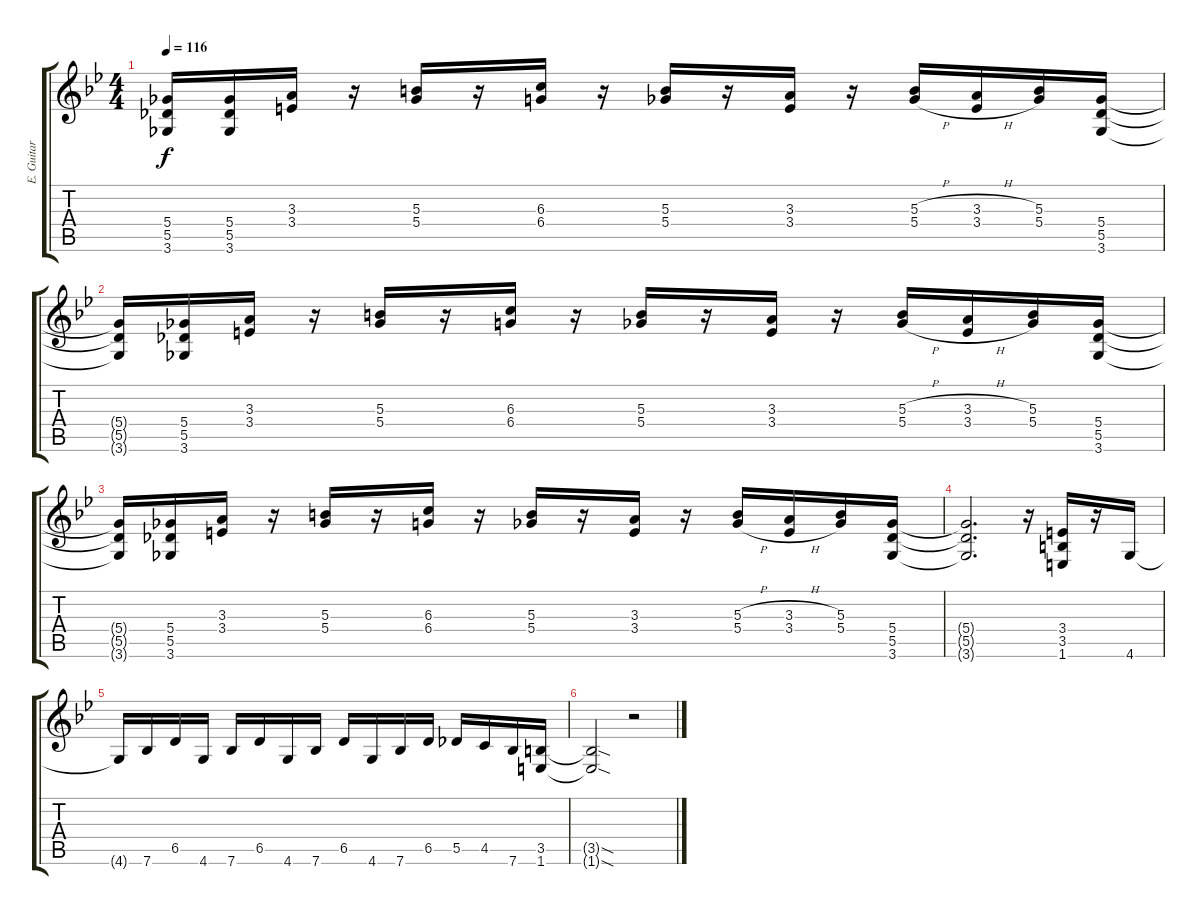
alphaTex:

\track ("E. Guitar II" "E. Guitar ") {instrument distortionguitar}
\staff {score tabs}
\tuning (Eb4 Bb3 Gb3 Db3 Ab2 Eb2) {hide}
\ts (4 4)
\tempo 116
\clef g2
\ks bb
(5.4{t} 5.5{t} 3.6{t}).16{dy f} (5.4 5.5 3.6).16 (3.3 3.4).16 r.16 (5.3 5.4).16 r.16 (6.3 6.4).16 r.16 (5.3 5.4).16 r.16 (3.3 3.4).16 r.16 (5.3{h} 5.4{h}).16 (3.3{h} 3.4{h}).16 (5.3 5.4).16 (5.4 5.5 3.6).16 |
(5.4{t} 5.5{t} 3.6{t}).16 (5.4 5.5 3.6).16 (3.3 3.4).16 r.16 (5.3 5.4).16 r.16 (6.3 6.4).16 r.16 (5.3 5.4).16 r.16 (3.3 3.4).16 r.16 (5.3{h} 5.4{h}).16 (3.3{h} 3.4{h}).16 (5.3 5.4).16 (5.4 5.5 3.6).16 |
(5.4{t} 5.5{t} 3.6{t}).16 (5.4 5.5 3.6).16 (3.3 3.4).16 r.16 (5.3 5.4).16 r.16 (6.3 6.4).16 r.16 (5.3 5.4).16 r.16 (3.3 3.4).16 r.16 (5.3{h} 5.4{h}).16 (3.3{h} 3.4{h}).16 (5.3 5.4).16 (5.4 5.5 3.6).16 |
(5.4{t} 5.5{t} 3.6{t}).2{d} r.16 (3.4 3.5 1.6).16 r.16 4.6.16 |
4.6{t}.16 7.6.16 6.5.16 4.6.16 7.6.16 6.5.16 4.6.16 7.6.16 6.5.16 4.6.16 7.6.16 6.5.16 5.5.16 4.5.16 7.6.16 (3.5 1.6).16 |
(3.5{sod t} 1.6{sod t}).2 r.2
